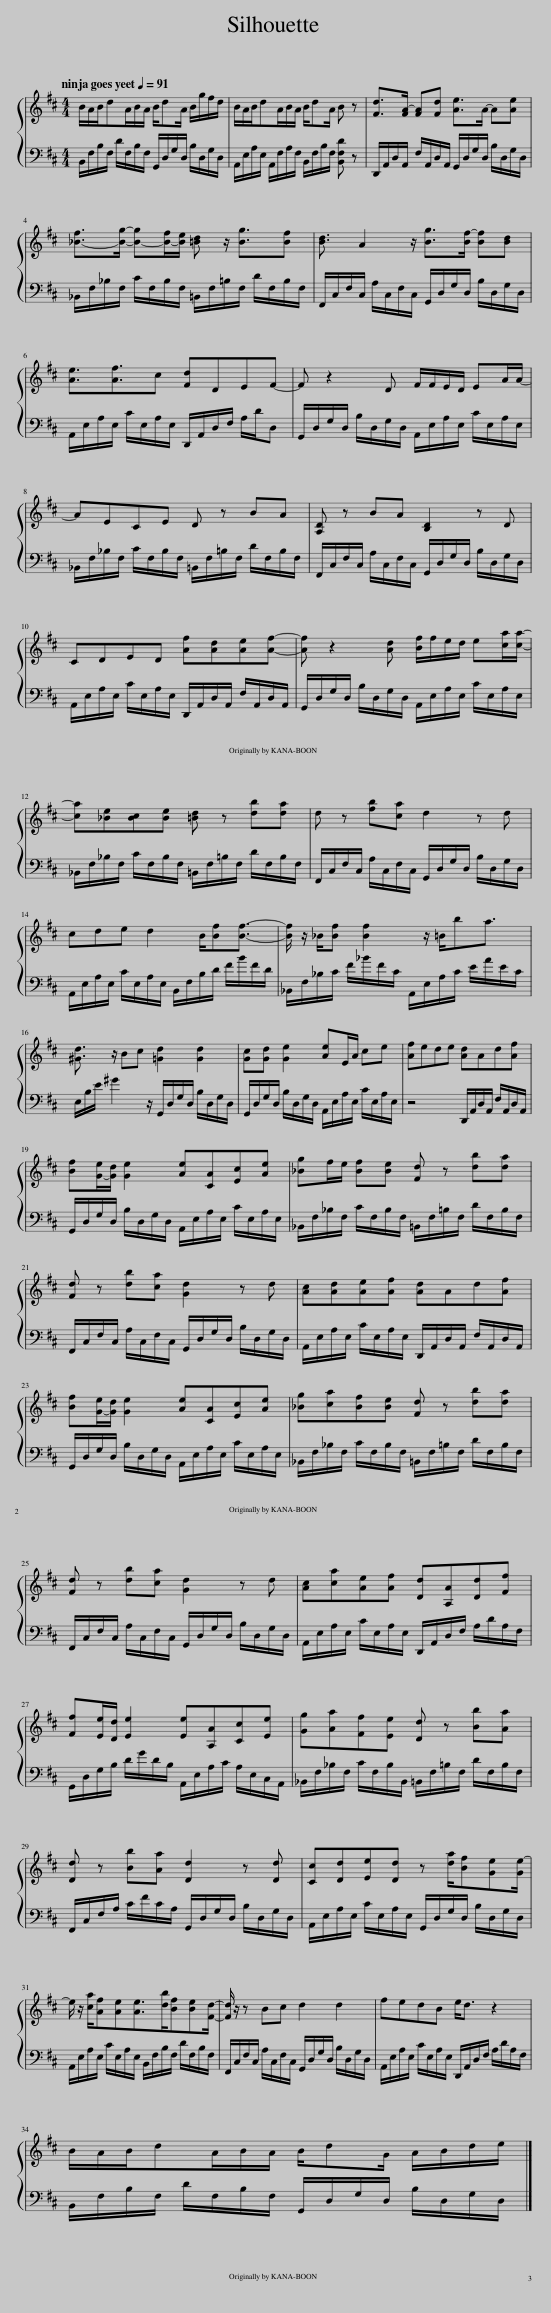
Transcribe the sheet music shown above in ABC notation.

X:1
%%score { 1 | 2 }
L:1/8
Q:1/4=91
M:4/4
I:linebreak $
K:D
V:1 treble
V:2 bass
V:1
 B/A/B/dA/B/A/ B/dA/ B/g/f/d/ | B/A/B/dA/B/A/ B/dA/ B z | [Fd]>[FA-] [FA][Fd] [Ae]>A- A[Ae] |$ [_B-f]>[Bg]- [B-g][B-f]/[Be]/ [=Bd] z/ [Bg]3/2[Bf] | [Bd]3/2 A2 z/ [Bg]>[Bf-] [Bf][Bd] |$ %5
 [Ae]3/2[Af]3/2c [Fd]DEF- | F z2 D F/F/E/D/ EA/A/- |$ AECE D z BA | [A,D] z BA [B,D]2 z D |$ CDED [Af][Ad][Ae][Af]- | %10
 [Af] z2 [Ad] [Bf]/f/e/d/ e[ca]/[ca]/- |$ [ca][_Be][Bc][Be] [=Bd] z [db][da] | d z [fb][ca] d2 z d |$ cde d2 B/[Bf][Bf]3/2- | [Bf]/ z/ _B/[Bf] [Bf]2 z/ =B/ba3/2 |$ %15
 [^Gd]3/2 z/ Bc [=Gd]2 [Gd]2 | [Gc][Gd] [Ge]2 [Ae]E/A/ ce | [Af]ede [Ad]Ad[Af] |$ [Bf][G-e]/[Gd]/ [Ge]2 [Ae][CA][Ec][Ae] | [_Bg]f/e/ [Bf][Be] [Fd] z [db][da] |$ %20
 [Fd] z [db][ca] [Gd]2 z d | [Ac][Ad][Ae][Af] [Ad]Ad[Af] |$ [Bf][G-e]/[Gd]/ [Ge]2 [Ae][CA][Ec][Ae] | [_Bg][ca][Bf][Be] [Fd] z [db][da] |$ [Fd] z [db][ca] [Gd]2 z d | %25
 [Ac][ca][Ae][Af] [Dd][A,A][Dd][Ff] |$ [Ff][Ee]/[Dd]/ [Ee]2 [Ee][A,A][Cc][Ee] | [Gg][Aa][Ff][Ee] [Dd] z [Bb][Aa] |$ [Dd] z [Bb][Aa] [Dd]2 z [Dd] | [Cc][Dd][Ee][Dd] z [da]/[Bf][Ge][Ge-]/ |$ %30
 e/ z/ [ca]/[Af][Ae][Ae]>[db][Bf][Be][Fd]/- | [Fd]/ z/ z Bc d2 d2 | fedB e<d z2 |$ B/A/B/dA/B/A/ B/dG/ A/B/d/e/ |] %34
V:2
 B,,/F,/B,/F,/ D/F,/B,/F,/ G,,/D,/G,/D,/ B,/D,/G,/D,/ | A,,/E,/A,/E,/ A,,/F,/A,/F,/ B,,/F,/B,/F,/ [B,,F,D] z | D,,/A,,/D,/A,,/ F,/A,,/D,/A,,/ G,,/D,/G,/D,/ B,/D,/G,/D,/ |$ _B,,/F,/_B,/F,/ C/F,/B,/F,/ =B,,/F,/=B,/F,/ D/F,/B,/F,/ | F,,/C,/F,/C,/ A,/C,/F,/C,/ G,,/D,/G,/D,/ B,/D,/G,/D,/ |$ %5
 A,,/E,/A,/E,/ C/E,/A,/E,/ D,,/A,,/D,/F,/ A,/D/D, | G,,/D,/G,/D,/ B,/D,/G,/D,/ A,,/E,/A,/E,/ C/E,/A,/E,/ |$ _B,,/F,/_B,/F,/ C/F,/B,/F,/ =B,,/F,/=B,/F,/ D/F,/B,/F,/ | F,,/C,/F,/C,/ A,/C,/F,/C,/ G,,/D,/G,/D,/ B,/D,/G,/D,/ |$ A,,/E,/A,/E,/ C/E,/A,/E,/ D,,/A,,/D,/A,,/ F,/A,,/D,/A,,/ | %10
 G,,/D,/G,/D,/ B,/D,/G,/D,/ A,,/E,/A,/E,/ C/E,/A,/E,/ |$ _B,,/F,/_B,/F,/ C/F,/B,/F,/ =B,,/F,/=B,/F,/ D/F,/B,/F,/ | F,,/C,/F,/C,/ A,/C,/F,/C,/ G,,/D,/G,/D,/ B,/D,/G,/D,/ |$ A,,/E,/A,/E,/ C/E,/A,/E,/ B,,/F,/B,/D/ F/B/F/D/ | _B,,/F,/_B,/C/ F/_B/F/C/ A,,/E,/A,/C/ E/A/E/C/ |$ %15
 E,/B,/E/ ^G2 z/ G,,/D,/G,/D,/ B,/D,/G,/D,/ | G,,/D,/G,/D,/ B,/D,/G,/D,/ A,,/E,/A,/E,/ C/E,/A,/E,/ | z4 D,,/A,,/D,/A,,/ F,/A,,/D,/A,,/ |$ G,,/D,/G,/D,/ B,/D,/G,/D,/ A,,/E,/A,/E,/ C/E,/A,/E,/ | _B,,/F,/_B,/F,/ C/F,/B,/F,/ =B,,/F,/=B,/F,/ D/F,/B,/F,/ |$ %20
 F,,/C,/F,/C,/ A,/C,/F,/C,/ G,,/D,/G,/D,/ B,/D,/G,/D,/ | A,,/E,/A,/E,/ C/E,/A,/E,/ D,,/A,,/D,/A,,/ F,/A,,/D,/A,,/ |$ G,,/D,/G,/D,/ B,/D,/G,/D,/ A,,/E,/A,/E,/ C/E,/A,/E,/ | _B,,/F,/_B,/F,/ C/F,/B,/F,/ =B,,/F,/=B,/F,/ D/F,/B,/F,/ |$ F,,/C,/F,/C,/ A,/C,/F,/C,/ G,,/D,/G,/D,/ B,/D,/G,/D,/ | %25
 A,,/E,/A,/E,/ C/E,/A,/E,/ D,,/A,,/D,/F,/ A,/D/A,/F,/ |$ G,,/D,/G,/B,/ D/G/D/B,/ A,,/E,/A,/C/ A,/E,/C,/A,,/ | _B,,/F,/_B,/F,/ C/F,/B,/B,,/ =B,,/F,/=B,/F,/ D/F,/B,/F,/ |$ F,,/C,/F,/A,/ C/F/C/A,/ G,,/D,/G,/D,/ B,/D,/G,/D,/ | A,,/E,/A,/E,/ C/E,/A,/E,/ G,,/D,/G,/D,/ B,/D,/G,/D,/ |$ %30
 A,,/E,/A,/E,/ C/E,/A,/E,/ B,,/F,/B,/F,/ D/F,/B,/F,/ | F,,/C,/F,/C,/ A,/C,/F,/C,/ G,,/D,/G,/D,/ B,/D,/G,/D,/ | A,,/E,/A,/E,/ C/E,/A,/E,/ D,,/A,,/D,/F,/ A,/D/A,/F,/ |$ B,,/F,/B,/F,/ D/F,/B,/F,/ G,,/D,/G,/D,/ B,/D,/G,/D,/ |] %34
